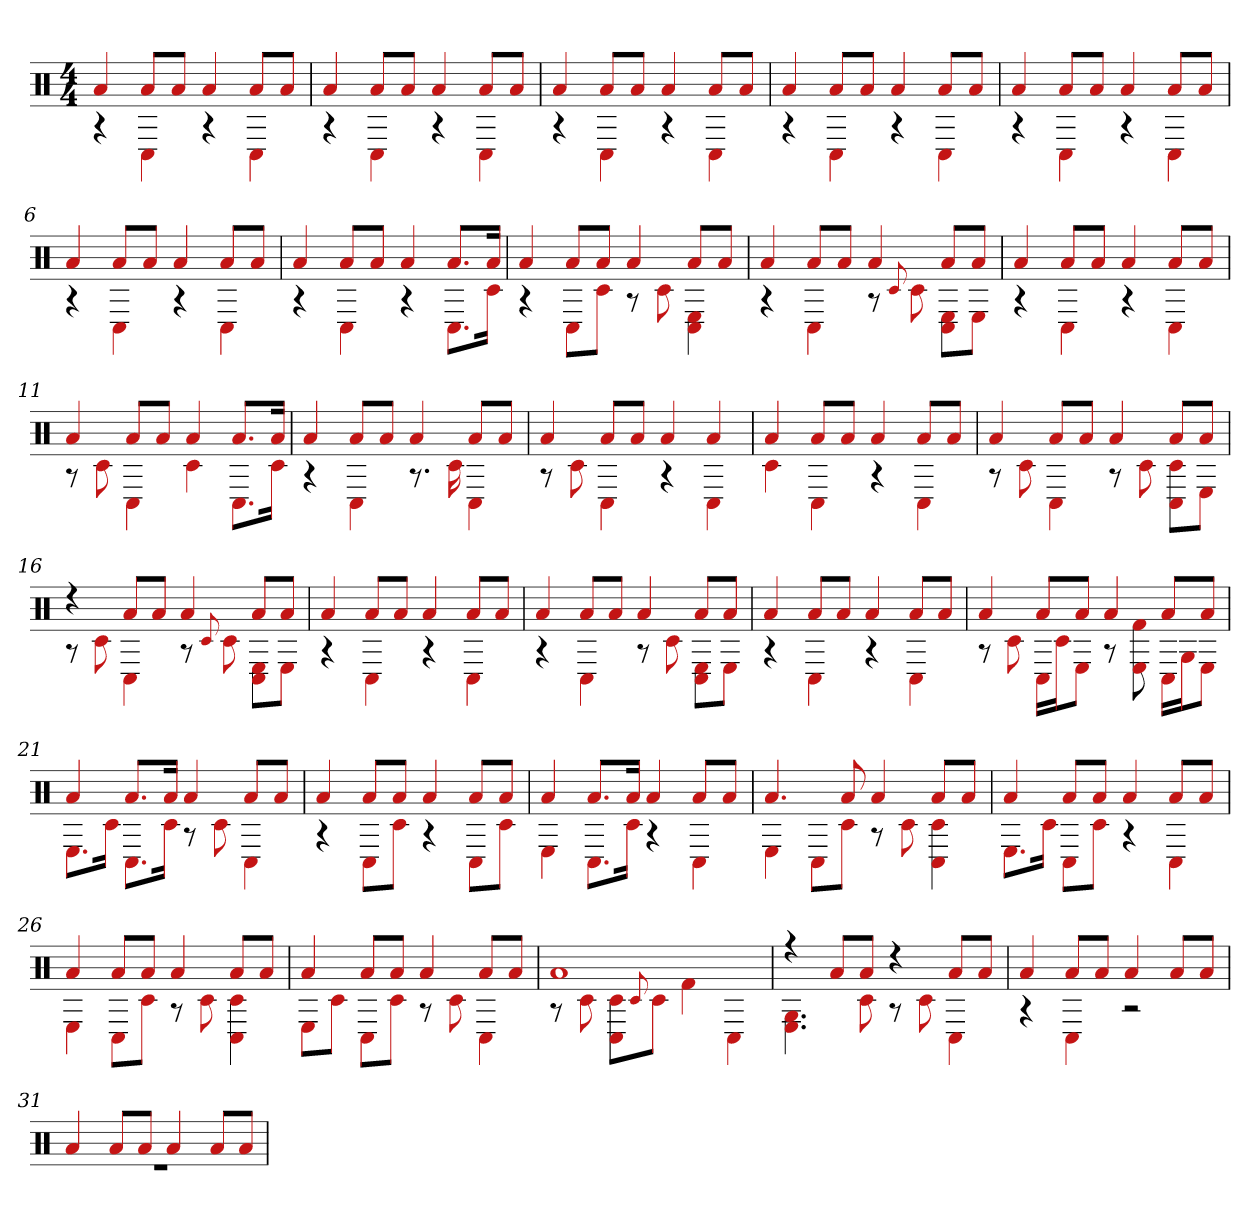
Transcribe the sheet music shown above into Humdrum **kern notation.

**kern
*part1
*staff1
*clefX
*k[]
*M4/4
=1
*^
4a	4r
8aL	4C#
8aJ	.
4a	4r
8aL	4C#
8aJ	.
=2	=2
4a	4r
8aL	4C#
8aJ	.
4a	4r
8aL	4C#
8aJ	.
=3	=3
4a	4r
8aL	4C#
8aJ	.
4a	4r
8aL	4C#
8aJ	.
=4	=4
4a	4r
8aL	4C#
8aJ	.
4a	4r
8aL	4C#
8aJ	.
=5	=5
4a	4r
8aL	4C#
8aJ	.
4a	4r
8aL	4C#
8aJ	.
=6	=6
4a	4r
8aL	4C#
8aJ	.
4a	4r
8aL	4C#
8aJ	.
=7	=7
4a	4r
8aL	4C#
8aJ	.
4a	4r
8.aL	8.C#L
16aJk	16c#Jk
=8	=8
4a	4r
8aL	8C#L
8aJ	8c#J
4a	8r
.	8c#
8aL	4C# 4E
8aJ	.
=9	=9
4a	4r
8aL	4C#
8aJ	.
4a	8r
.	8qqc#
.	8c#
8aL	8C# 8EL
8aJ	8EJ
=10	=10
4a	4r
8aL	4C#
8aJ	.
4a	4r
8aL	4C#
8aJ	.
=11	=11
4a	8r
.	8c#
8aL	4C#
8aJ	.
4a	4c#
8.aL	8.C#L
16aJk	16c#Jk
=12	=12
4a	4r
8aL	4C#
8aJ	.
4a	8.r
.	16c#
8aL	4C#
8aJ	.
=13	=13
4a	8r
.	8c#
8aL	4C#
8aJ	.
4a	4r
4a	4C#
=14	=14
4a	4c#
8aL	4C#
8aJ	.
4a	4r
8aL	4C#
8aJ	.
=15	=15
4a	8r
.	8c#
8aL	4C#
8aJ	.
4a	8r
.	8c#
8aL	8C# 8c#L
8aJ	8EJ
=16	=16
4r	8r
.	8c#
8aL	4C#
8aJ	.
4a	8r
.	8qqc#
.	8c#
8aL	8C# 8EL
8aJ	8EJ
=17	=17
4a	4r
8aL	4C#
8aJ	.
4a	4r
8aL	4C#
8aJ	.
=18	=18
4a	4r
8aL	4C#
8aJ	.
4a	8r
.	8c#
8aL	8C# 8EL
8aJ	8EJ
=19	=19
4a	4r
8aL	4C#
8aJ	.
4a	4r
8aL	4C#
8aJ	.
=20	=20
4a	8r
.	8c#
8aL	16C#LL
.	16c#J
8aJ	8EJ
4a	8r
.	8f# 8E
8aL	16C#LL
.	16GJ
8aJ	8EJ
=21	=21
4a	8.EL
.	16c#Jk
8.aL	8.C#L
16aJk	16c#Jk
4a	8r
.	8c#
8aL	4C#
8aJ	.
=22	=22
4a	4r
8aL	8C#L
8aJ	8c#J
4a	4r
8aL	8C#L
8aJ	8c#J
=23	=23
4a	4E
8.aL	8.C#L
16aJk	16c#Jk
4a	4r
8aL	4C#
8aJ	.
=24	=24
4.a	4E
.	8C#L
8a	8c#J
4a	8r
.	8c#
8aL	4C# 4c#
8aJ	.
=25	=25
4a	8.EL
.	16c#Jk
8aL	8C#L
8aJ	8c#J
4a	4r
8aL	4C#
8aJ	.
=26	=26
4a	4E
8aL	8C#L
8aJ	8c#J
4a	8r
.	8c#
8aL	4C# 4c#
8aJ	.
=27	=27
4a	8EL
.	8c#J
8aL	8C#L
8aJ	8c#J
4a	8r
.	8c#
8aL	4C#
8aJ	.
=28	=28
1a	8r
.	8c#
.	8C# 8c#L
.	8qqc#
.	8c#J
.	4f#
.	4C#
=29	=29
4r	4.G 4.E
8aL	.
8aJ	8c#
4r	8r
.	8c#
8aL	4C#
8aJ	.
=30	=30
4a	4r
8aL	4C#
8aJ	.
4a	2r
8aL	.
8aJ	.
=31	=31
4a	1r
8aL	.
8aJ	.
4a	.
8aL	.
8aJ	.
*v	*v
=
*-
